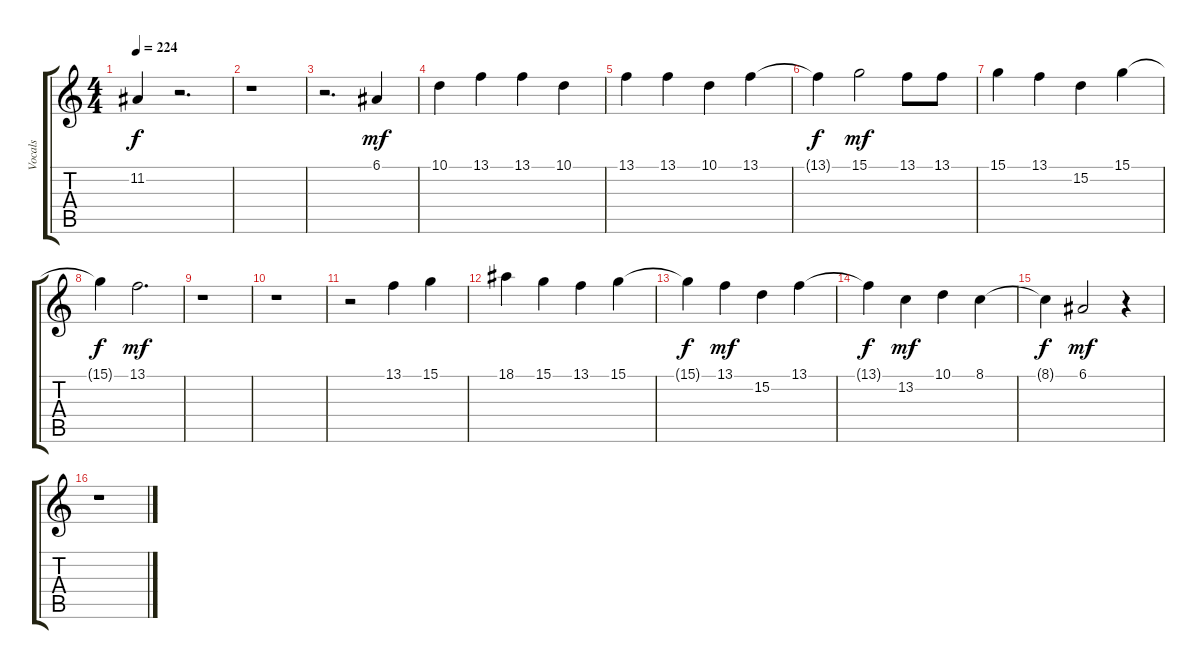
\track ("Vocals" "Vocals") {instrument synthbrass1}
\staff {score tabs}
\tuning (E4 B3 G3 D3 A2 E2) {hide}
\ts (4 4)
\tempo 224
\clef g2
\ks c
11.2{t}.4{dy f} r.2{d} |
r.1 |
r.2{d} 6.1.4{dy mf} |
10.1.4 13.1.4 13.1.4 10.1.4 |
13.1.4 13.1.4 10.1.4 13.1.4 |
13.1{t}.4{dy f} 15.1.2{dy mf} 13.1.8 13.1.8 |
15.1.4 13.1.4 15.2.4 15.1.4 |
15.1{t}.4{dy f} 13.1.2{d dy mf} |
r.1 |
r.1 |
r.2 13.1.4 15.1.4 |
18.1.4 15.1.4 13.1.4 15.1.4 |
15.1{t}.4{dy f} 13.1.4{dy mf} 15.2.4 13.1.4 |
13.1{t}.4{dy f} 13.2.4{dy mf} 10.1.4 8.1.4 |
8.1{t}.4{dy f} 6.1.2{dy mf} r.4 |
r.1
